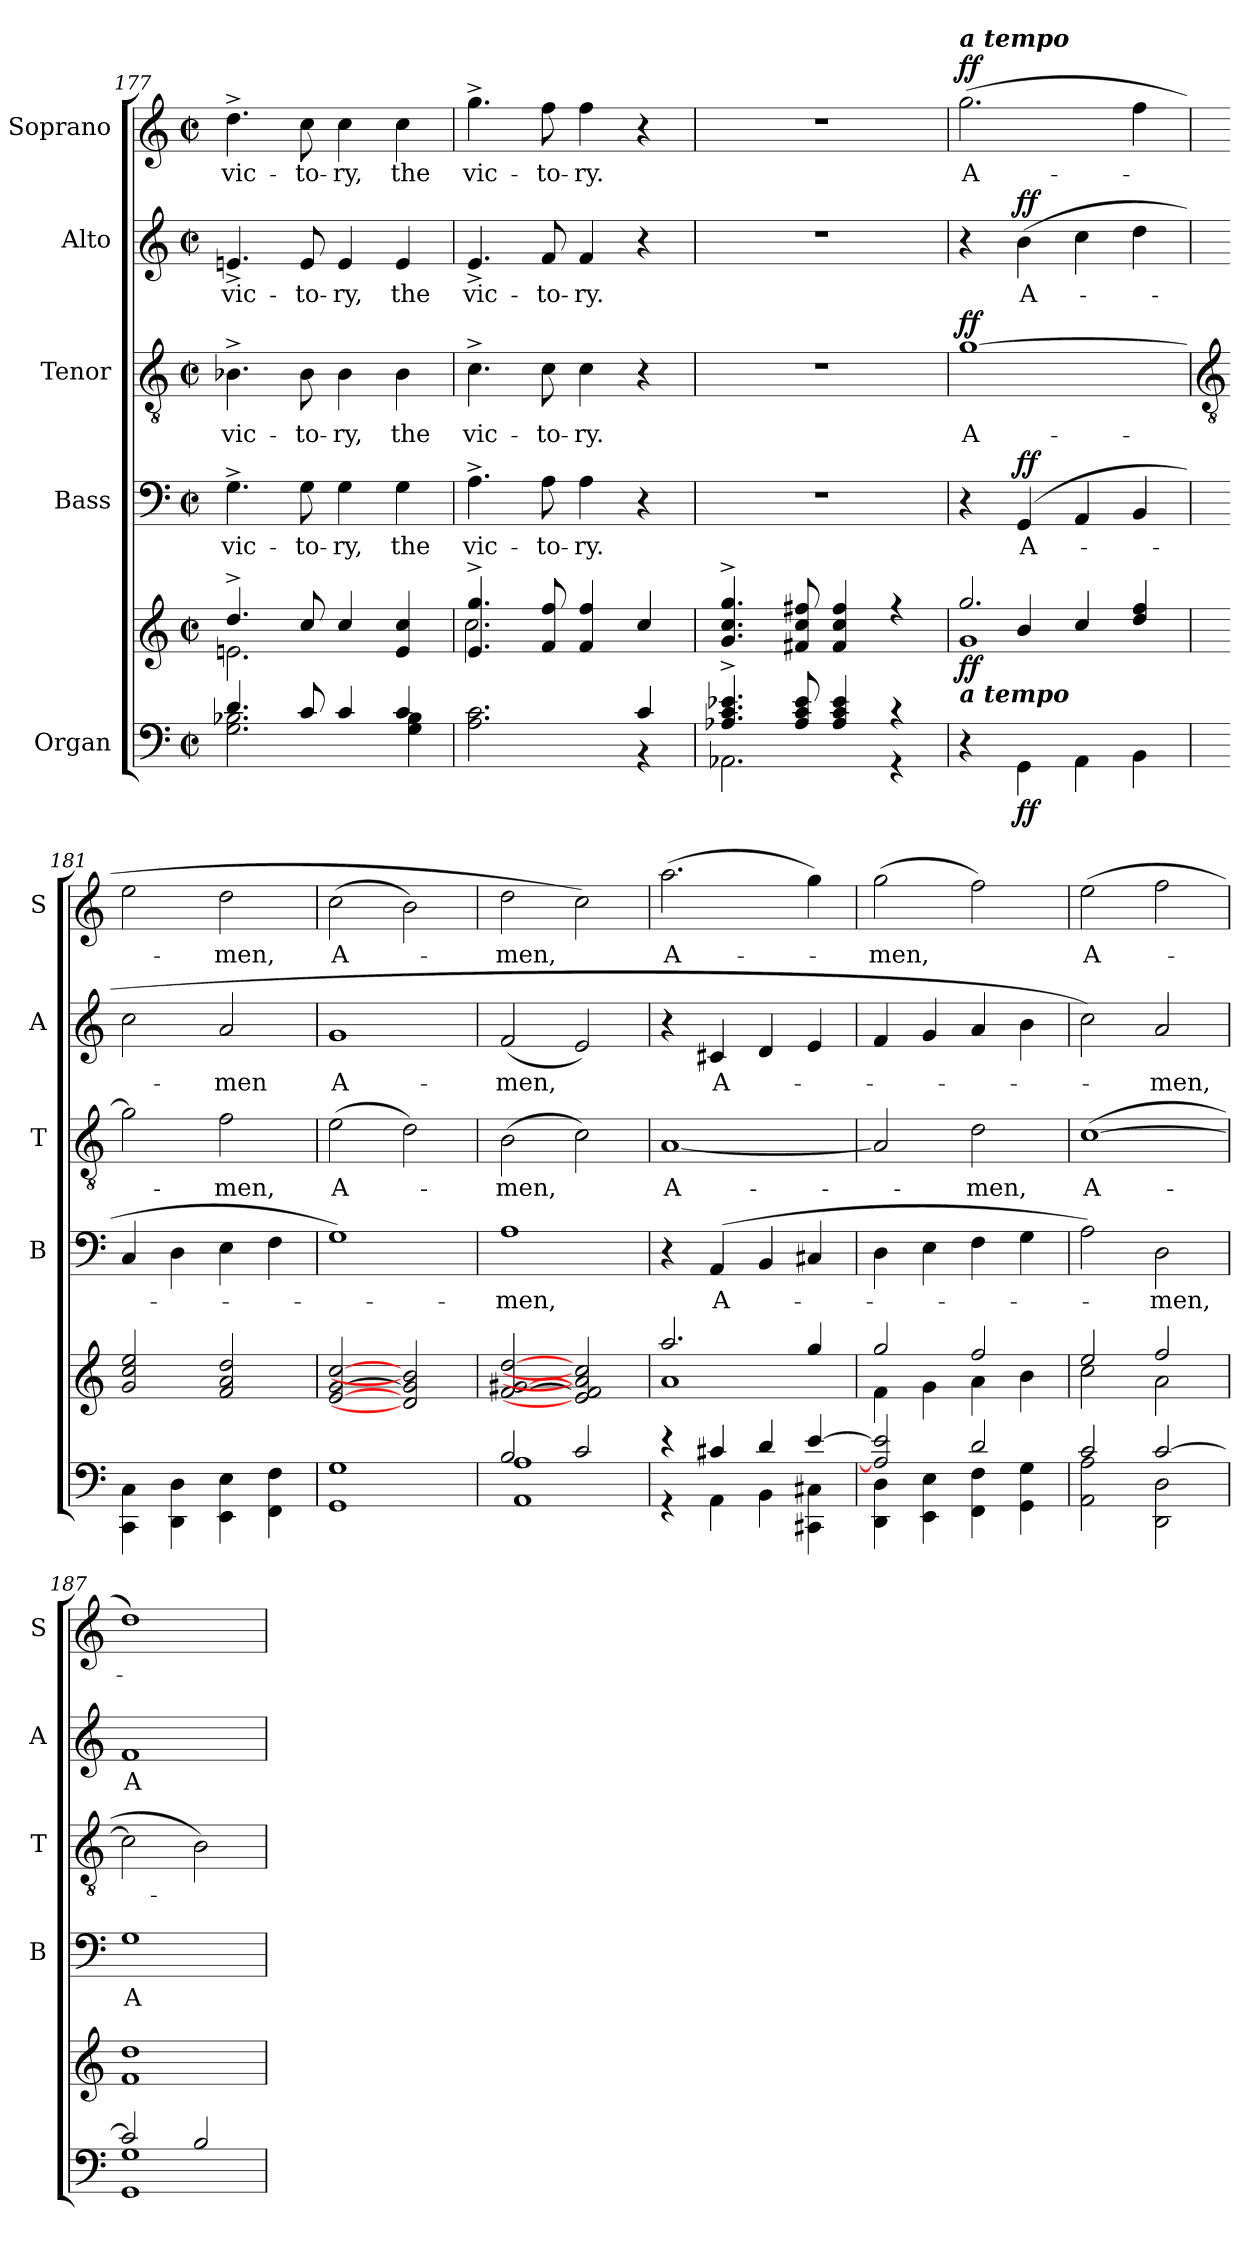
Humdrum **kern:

**kern	**kern	**dynam	**kern	**text	**dynam	**kern	**text	**dynam	**kern	**text	**dynam	**kern	**text	**dynam
*part5	*part5	*part5	*part4	*part4	*part4	*part3	*part3	*part3	*part2	*part2	*part2	*part1	*part1	*part1
*staff6	*staff5	*staff5/6	*staff4	*staff4	*staff4	*staff3	*staff3	*staff3	*staff2	*staff2	*staff2	*staff1	*staff1	*staff1
*I"Organ	*	*	*I"Bass	*	*	*I"Tenor	*	*	*I"Alto	*	*	*I"Soprano	*	*
*	*	*	*I'B	*	*	*I'T	*	*	*I'A	*	*	*I'S	*	*
*clefF4	*clefG2	*	*clefF4	*	*	*clefGv2	*	*	*clefG2	*	*	*clefG2	*	*
*k[]	*k[]	*	*k[]	*	*	*k[]	*	*	*k[]	*	*	*k[]	*	*
*C:	*C:	*	*C:	*	*	*C:	*	*	*C:	*	*	*C:	*	*
*M2/2	*M2/2	*	*M2/2	*	*	*M2/2	*	*	*M2/2	*	*	*M2/2	*	*
*met(c|)	*met(c|)	*	*met(c|)	*	*	*met(c|)	*	*	*met(c|)	*	*	*met(c|)	*	*
=177	=177	=177	=177	=177	=177	=177	=177	=177	=177	=177	=177	=177	=177	=177
*^	*^	*	*	*	*	*	*	*	*	*	*	*	*	*
!	!	!	!	!	!	!LO:LY:b	!	!	!LO:LY:b	!	!	!LO:LY:b	!	!	!LO:LY:b	!
4.d/	2.G\ 2.B-X\	4.dd^/	2.en\	.	4.G^	vic-	.	4.B-X^	vic-	.	4.en^	vic-	.	4.dd^	vic-	.
!	!	!	!	!	!	!LO:LY:b	!	!	!LO:LY:b	!	!	!LO:LY:b	!	!	!LO:LY:b	!
8c/	.	8cc/	.	.	8G	-to-	.	8B-	-to-	.	8e	-to-	.	8cc	-to-	.
!	!	!	!	!	!	!LO:LY:b	!	!	!LO:LY:b	!	!	!LO:LY:b	!	!	!LO:LY:b	!
4c/	.	4cc/	.	.	4G	-ry,	.	4B-	-ry,	.	4e	-ry,	.	4cc	-ry,	.
!	!	!	!	!	!	!LO:LY:b	!	!	!LO:LY:b	!	!	!LO:LY:b	!	!	!LO:LY:b	!
4c/	4G\ 4B-\	4e/ 4cc/	4ryy	.	4G	the	.	4B-	the	.	4e	the	.	4cc	the	.
=178	=178	=178	=178	=178	=178	=178	=178	=178	=178	=178	=178	=178	=178	=178	=178	=178
!	!	!	!	!	!	!LO:LY:b	!	!	!LO:LY:b	!	!	!LO:LY:b	!	!	!LO:LY:b	!
2.ryy	2.A\ 2.c\	4.e/^ 4.gg/^	2.cc\	.	4.A^	vic-	.	4.c^	vic-	.	4.e^	vic-	.	4.gg^	vic-	.
!	!	!	!	!	!	!LO:LY:b	!	!	!LO:LY:b	!	!	!LO:LY:b	!	!	!LO:LY:b	!
.	.	8f/ 8ff/	.	.	8A	-to-	.	8c	-to-	.	8f	-to-	.	8ff	-to-	.
!	!	!	!	!	!	!LO:LY:b	!	!	!LO:LY:b	!	!	!LO:LY:b	!	!	!LO:LY:b	!
.	.	4f/ 4ff/	.	.	4A	-ry.	.	4c	-ry.	.	4f	-ry.	.	4ff	-ry.	.
4c/	4r	4cc/	4ryy	.	4r	.	.	4r	.	.	4r	.	.	4r	.	.
=179	=179	=179	=179	=179	=179	=179	=179	=179	=179	=179	=179	=179	=179	=179	=179	=179
4.A-X/^ 4.c/^ 4.e-X/^	2.AA-X\	4.g/^ 4.cc/^ 4.gg/^	1ryy	.	1r	.	.	1r	.	.	1r	.	.	1r	.	.
8A-/ 8c/ 8e-/	.	8f#X/ 8cc/ 8ff#X/	.	.	.	.	.	.	.	.	.	.	.	.	.	.
4A-/ 4c/ 4e-/	.	4f#/ 4cc/ 4ff#/	.	.	.	.	.	.	.	.	.	.	.	.	.	.
4r	4r	4r	.	.	.	.	.	.	.	.	.	.	.	.	.	.
=180	=180	=180	=180	=180	=180	=180	=180	=180	=180	=180	=180	=180	=180	=180	=180	=180
*	*	*	*^	*	*	*	*	*	*	*	*	*	*	*	*	*
!	!	!	!	!	!	!	!	!	!	!	!	!	!	!	!LO:TX:a:Bi:t=a tempo	!	!
!	!	!LO:TX:b:Bi:t=a tempo	!	!	!	!	!	!	!	!	!	!	!	!	!	!	!
!	!	!	!	!	!LO:DY:b	!	!	!	!	!LO:LY:b	!LO:DY:b	!	!	!	!	!LO:LY:b	!LO:DY:b
*v	*v	*	*	*	*	*	*	*	*	*	*	*	*	*	*	*	*
4r	2.gg/	4ryy	1g\	ff	4r	.	.	[1g	A-	ff	4r	.	.	(>2.gg	A-	ff
!	!	!	!	!LO:DY:b=2	!	!LO:LY:b	!LO:DY:b	!	!	!	!	!LO:LY:b	!LO:DY:b	!	!	!
4GG\	.	4b/	.	ff	(>4GG	A-	ff	.	.	.	(<4b	A-	ff	.	.	.
4AA\	.	4cc/	.	.	4AA	.	.	.	.	.	4cc	.	.	.	.	.
4BB\	4dd/ 4ff/	4ryy	.	.	4BB	.	.	.	.	.	4dd	.	.	4ff	.	.
*	*v	*v	*v	*	*	*	*	*	*	*	*	*	*	*	*	*
!!LO:LB:g=z
=181	=181	=181	=181	=181	=181	=181	=181	=181	=181	=181	=181	=181	=181	=181
*	*	*	*	*	*	*clefGv2	*	*	*	*	*	*	*	*
*^	*^	*	*	*	*	*	*	*	*	*	*	*	*	*
1ryy	4CC\ 4C\	2g 2cc 2ee	1ryy	.	4C	.	.	2g]	.	.	2cc	.	.	2ee	.	.
.	4DD\ 4D\	.	.	.	4D	.	.	.	.	.	.	.	.	.	.	.
!	!	!	!	!	!	!	!	!	!LO:LY:b	!	!	!LO:LY:b	!	!	!LO:LY:b	!
.	4EE\ 4E\	2f 2a 2dd	.	.	4E	.	.	2f	men,	.	2a	men	.	2dd	men,	.
.	4FF\ 4F\	.	.	.	4F	.	.	.	.	.	.	.	.	.	.	.
=182	=182	=182	=182	=182	=182	=182	=182	=182	=182	=182	=182	=182	=182	=182	=182	=182
!	!	!	!	!	!	!	!	!	!LO:LY:b	!	!	!LO:LY:b	!	!	!LO:LY:b	!
1ryy	1GG\ 1G\	[2e [2g [2cc	1ryy	.	1G)	.	.	(>2e	A-	.	1g	A-	.	(>2cc	A-	.
.	.	2d] 2g] 2b]	.	.	.	.	.	2d)	.	.	.	.	.	2b)	.	.
=183	=183	=183	=183	=183	=183	=183	=183	=183	=183	=183	=183	=183	=183	=183	=183	=183
!	!	!	!	!	!	!LO:LY:b	!	!	!LO:LY:b	!	!	!LO:LY:b	!	!	!LO:LY:b	!
2B/	1AA\ 1A\	[2f [2g#X [2dd	1ryy	.	1A	men,	.	(>2B	men,	.	(<2f	-men,	.	2dd	men,	.
2c/	.	2e] 2f] 2a] 2cc]	.	.	.	.	.	2c)	.	.	2e)	.	.	2cc)	.	.
=184	=184	=184	=184	=184	=184	=184	=184	=184	=184	=184	=184	=184	=184	=184	=184	=184
!	!	!	!	!	!	!	!	!	!LO:LY:b	!	!	!	!	!	!LO:LY:b	!
4r	4r	2.aa/	1a\	.	4r	.	.	[1A	A-	.	4r	.	.	(>2.aa	A-	.
!	!	!	!	!	!	!LO:LY:b	!	!	!	!	!	!LO:LY:b	!	!	!	!
4c#X/	4AA\	.	.	.	(<4AA	A-	.	.	.	.	4c#X	A-	.	.	.	.
4d/	4BB\	.	.	.	4BB	.	.	.	.	.	4d	.	.	.	.	.
[4e/	4CC#X\ 4C#X\	4gg/	.	.	4C#X	.	.	.	.	.	4e	.	.	4gg)	.	.
=185	=185	=185	=185	=185	=185	=185	=185	=185	=185	=185	=185	=185	=185	=185	=185	=185
!	!	!	!	!	!	!	!	!	!	!	!	!	!	!	!LO:LY:b	!
2A/] 2e/]	4DD\ 4D\	2gg/	4f\	.	4D	.	.	2A]	.	.	4f	.	.	(>2gg	men,	.
.	4EE\ 4E\	.	4g\	.	4E	.	.	.	.	.	4g	.	.	.	.	.
!	!	!	!	!	!	!	!	!	!LO:LY:b	!	!	!	!	!	!	!
2d/	4FF\ 4F\	2ff/	4a\	.	4F	.	.	2d	men,	.	4a	.	.	2ff)	.	.
.	4GG\ 4G\	.	4b\	.	4G	.	.	.	.	.	4b	.	.	.	.	.
=186	=186	=186	=186	=186	=186	=186	=186	=186	=186	=186	=186	=186	=186	=186	=186	=186
!	!	!	!	!	!	!	!	!	!LO:LY:b	!	!	!	!	!	!LO:LY:b	!
2c/	2AA\ 2A\	2ee/	2cc\	.	2A)	.	.	(>[1c	A-	.	2cc)	.	.	(>2ee	A-	.
!	!	!	!	!	!	!LO:LY:b	!	!	!	!	!	!LO:LY:b	!	!	!	!
[2c/	2DD\ 2D\	2ff/	2a\	.	2D	men,	.	.	.	.	2a	men,	.	2ff	.	.
=187	=187	=187	=187	=187	=187	=187	=187	=187	=187	=187	=187	=187	=187	=187	=187	=187
!	!	!	!	!	!	!LO:LY:b	!	!	!	!	!	!LO:LY:b	!	!	!	!
2c/]	1GG\ 1G\	1dd	1f\	.	1G	A-	.	2c]	.	.	1f	A-	.	1dd)	.	.
2B/	.	.	.	.	.	.	.	2B)	.	.	.	.	.	.	.	.
*v	*v	*	*	*	*	*	*	*	*	*	*	*	*	*	*	*
*	*v	*v	*	*	*	*	*	*	*	*	*	*	*	*	*
=	=	=	=	=	=	=	=	=	=	=	=	=	=	=
*-	*-	*-	*-	*-	*-	*-	*-	*-	*-	*-	*-	*-	*-	*-
